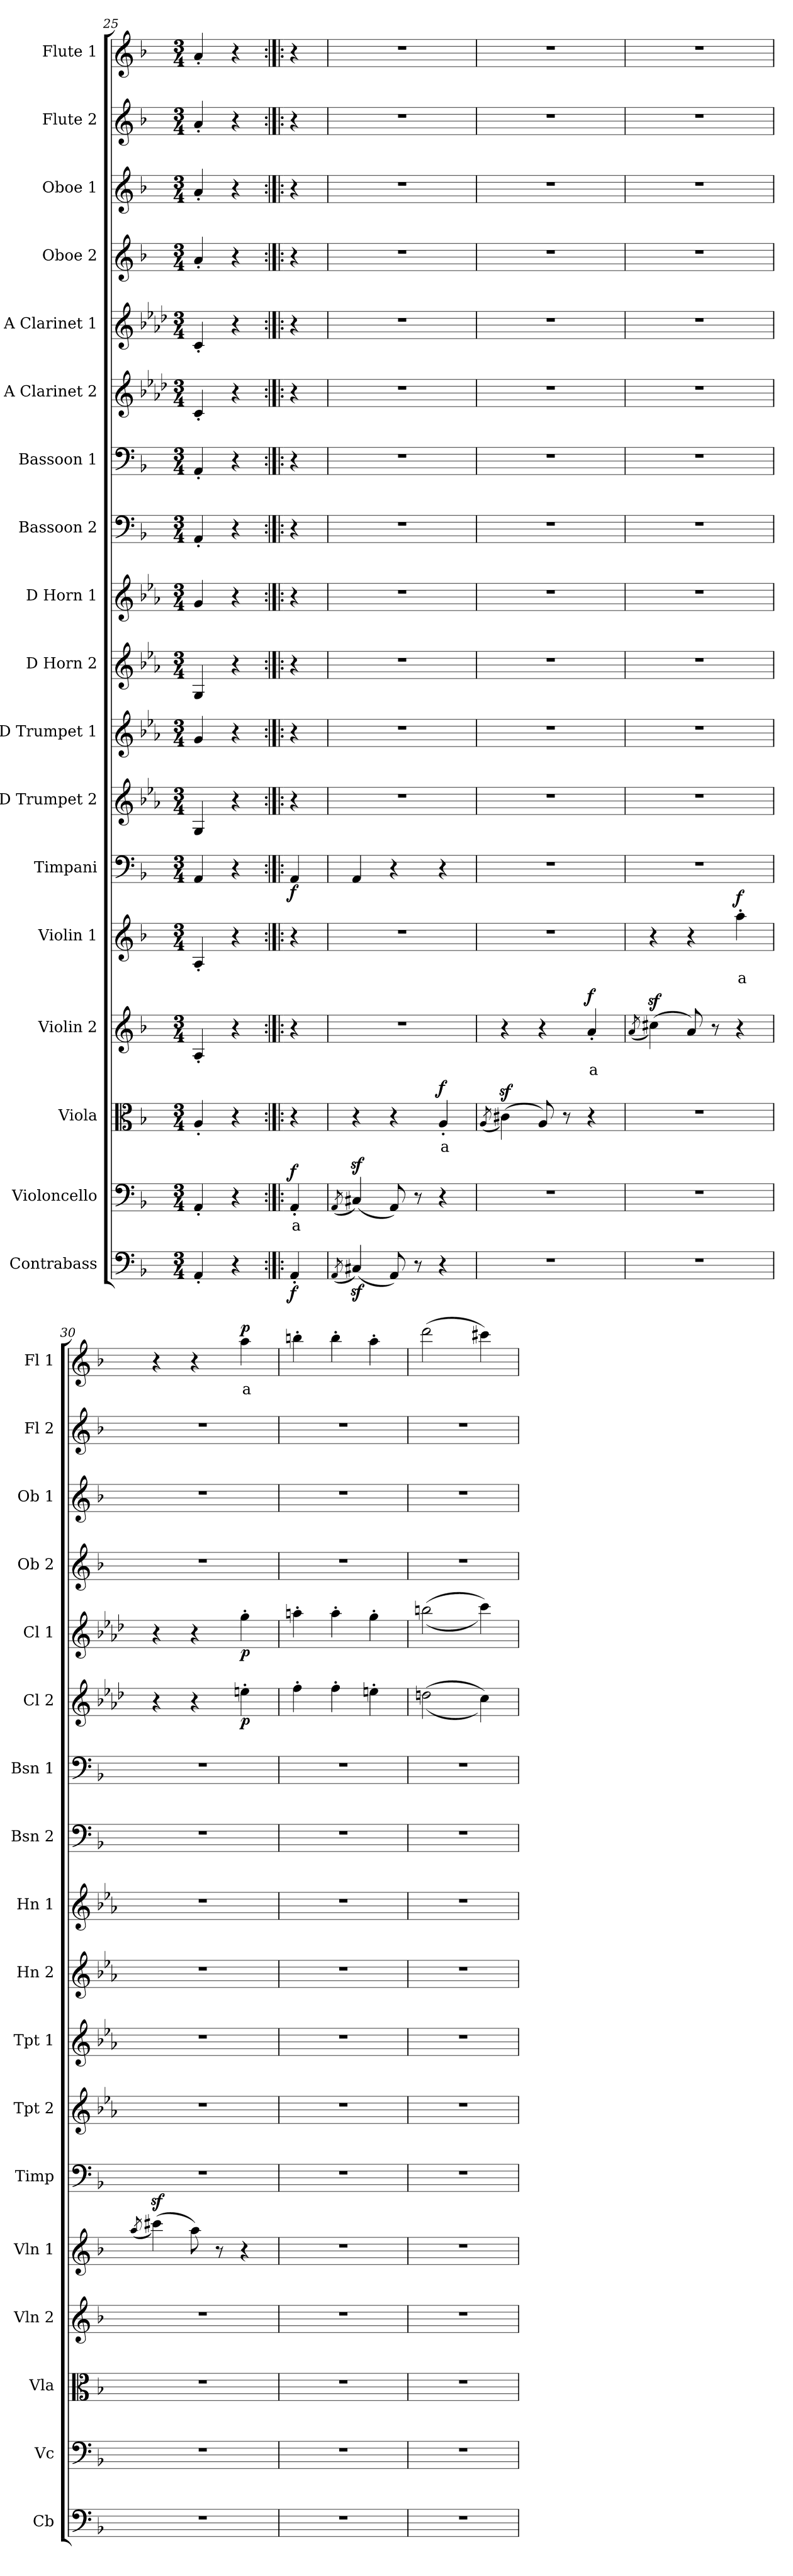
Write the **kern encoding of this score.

**kern	**dynam	**kern	**text	**dynam	**kern	**text	**dynam	**kern	**text	**dynam	**kern	**text	**dynam	**kern	**dynam	**kern	**kern	**kern	**kern	**kern	**kern	**kern	**dynam	**kern	**dynam	**kern	**kern	**kern	**kern	**text	**dynam
*part18	*part18	*part17	*part17	*part17	*part16	*part16	*part16	*part15	*part15	*part15	*part14	*part14	*part14	*part13	*part13	*part12	*part11	*part10	*part9	*part8	*part7	*part6	*part6	*part5	*part5	*part4	*part3	*part2	*part1	*part1	*part1
*staff18	*staff18	*staff17	*staff17	*staff17	*staff16	*staff16	*staff16	*staff15	*staff15	*staff15	*staff14	*staff14	*staff14	*staff13	*staff13	*staff12	*staff11	*staff10	*staff9	*staff8	*staff7	*staff6	*staff6	*staff5	*staff5	*staff4	*staff3	*staff2	*staff1	*staff1	*staff1
*I"Contrabass	*	*I"Violoncello	*	*	*I"Viola	*	*	*I"Violin 2	*	*	*I"Violin 1	*	*	*I"Timpani	*	*I"D Trumpet 2	*I"D Trumpet 1	*I"D Horn 2	*I"D Horn 1	*I"Bassoon 2	*I"Bassoon 1	*I"A Clarinet 2	*	*I"A Clarinet 1	*	*I"Oboe 2	*I"Oboe 1	*I"Flute 2	*I"Flute 1	*	*
*I'Cb	*	*I'Vc	*	*	*I'Vla	*	*	*I'Vln 2	*	*	*I'Vln 1	*	*	*I'Timp	*	*I'Tpt 2	*I'Tpt 1	*I'Hn 2	*I'Hn 1	*I'Bsn 2	*I'Bsn 1	*I'Cl 2	*	*I'Cl 1	*	*I'Ob 2	*I'Ob 1	*I'Fl 2	*I'Fl 1	*	*
*clefF4	*	*clefF4	*	*	*clefC3	*	*	*clefG2	*	*	*clefG2	*	*	*clefF4	*	*clefG2	*clefG2	*clefG2	*clefG2	*clefF4	*clefF4	*clefG2	*	*clefG2	*	*clefG2	*clefG2	*clefG2	*clefG2	*	*
*ITrd7c12	*	*	*	*	*	*	*	*	*	*	*	*	*	*	*	*ITrd-1c-2	*ITrd-1c-2	*ITrd6c10	*ITrd6c10	*	*	*ITrd2c3	*	*ITrd2c3	*	*	*	*	*	*	*
*k[b-]	*	*k[b-]	*	*	*k[b-]	*	*	*k[b-]	*	*	*k[b-]	*	*	*k[b-]	*	*k[b-]	*k[b-]	*k[b-]	*k[b-]	*k[b-]	*k[b-]	*k[b-]	*	*k[b-]	*	*k[b-]	*k[b-]	*k[b-]	*k[b-]	*	*
*M3/4	*	*M3/4	*	*	*M3/4	*	*	*M3/4	*	*	*M3/4	*	*	*M3/4	*	*M3/4	*M3/4	*M3/4	*M3/4	*M3/4	*M3/4	*M3/4	*	*M3/4	*	*M3/4	*M3/4	*M3/4	*M3/4	*	*
=25	=25	=25	=25	=25	=25	=25	=25	=25	=25	=25	=25	=25	=25	=25	=25	=25	=25	=25	=25	=25	=25	=25	=25	=25	=25	=25	=25	=25	=25	=25	=25
4AAA'/	.	4AA'/	.	.	4A'/	.	.	4A'/	.	.	4A'/	.	.	4AA/	.	4A/	4a/	4AA/	4A/	4AA'/	4AA'/	4A'/	.	4A'/	.	4a'/	4a'/	4a'/	4a'/	.	.
4r	.	4r	.	.	4r	.	.	4r	.	.	4r	.	.	4r	.	4r	4r	4r	4r	4r	4r	4r	.	4r	.	4r	4r	4r	4r	.	.
=26:|!|:	=26:|!|:	=26:|!|:	=26:|!|:	=26:|!|:	=26:|!|:	=26:|!|:	=26:|!|:	=26:|!|:	=26:|!|:	=26:|!|:	=26:|!|:	=26:|!|:	=26:|!|:	=26:|!|:	=26:|!|:	=26:|!|:	=26:|!|:	=26:|!|:	=26:|!|:	=26:|!|:	=26:|!|:	=26:|!|:	=26:|!|:	=26:|!|:	=26:|!|:	=26:|!|:	=26:|!|:	=26:|!|:	=26:|!|:	=26:|!|:	=26:|!|:
!	!LO:DY:b	!	!LO:LY:b:color=#FF0000	!LO:DY:b	!	!	!	!	!	!	!	!	!	!	!LO:DY:b	!	!	!	!	!	!	!	!	!	!	!	!	!	!	!	!
4AAA'/	f	4AA'/	a	f	4r	.	.	4r	.	.	4r	.	.	4AA/	f	4r	4r	4r	4r	4r	4r	4r	.	4r	.	4r	4r	4r	4r	.	.
=27	=27	=27	=27	=27	=27	=27	=27	=27	=27	=27	=27	=27	=27	=27	=27	=27	=27	=27	=27	=27	=27	=27	=27	=27	=27	=27	=27	=27	=27	=27	=27
(8qAAA/	.	(8qAA/	.	.	.	.	.	.	.	.	.	.	.	.	.	.	.	.	.	.	.	.	.	.	.	.	.	.	.	.	.
(4CC#Xz</)	.	(4C#Xz</)	.	.	4r	.	.	2.r	.	.	2.r	.	.	4AA/	.	2.r	2.r	2.r	2.r	2.r	2.r	2.r	.	2.r	.	2.r	2.r	2.r	2.r	.	.
8AAA/)	.	8AA/)	.	.	4r	.	.	.	.	.	.	.	.	4r	.	.	.	.	.	.	.	.	.	.	.	.	.	.	.	.	.
8r	.	8r	.	.	.	.	.	.	.	.	.	.	.	.	.	.	.	.	.	.	.	.	.	.	.	.	.	.	.	.	.
!	!	!	!	!	!	!LO:LY:b:color=#FF0000	!LO:DY:b	!	!	!	!	!	!	!	!	!	!	!	!	!	!	!	!	!	!	!	!	!	!	!	!
4r	.	4r	.	.	4A'/	a	f	.	.	.	.	.	.	4r	.	.	.	.	.	.	.	.	.	.	.	.	.	.	.	.	.
=28	=28	=28	=28	=28	=28	=28	=28	=28	=28	=28	=28	=28	=28	=28	=28	=28	=28	=28	=28	=28	=28	=28	=28	=28	=28	=28	=28	=28	=28	=28	=28
.	.	.	.	.	(8qA/	.	.	.	.	.	.	.	.	.	.	.	.	.	.	.	.	.	.	.	.	.	.	.	.	.	.
2.r	.	2.r	.	.	(4c#Xz<\)	.	.	4r	.	.	2.r	.	.	2.r	.	2.r	2.r	2.r	2.r	2.r	2.r	2.r	.	2.r	.	2.r	2.r	2.r	2.r	.	.
.	.	.	.	.	8A/)	.	.	4r	.	.	.	.	.	.	.	.	.	.	.	.	.	.	.	.	.	.	.	.	.	.	.
.	.	.	.	.	8r	.	.	.	.	.	.	.	.	.	.	.	.	.	.	.	.	.	.	.	.	.	.	.	.	.	.
!	!	!	!	!	!	!	!	!	!LO:LY:b:color=#FF0000	!LO:DY:b	!	!	!	!	!	!	!	!	!	!	!	!	!	!	!	!	!	!	!	!	!
.	.	.	.	.	4r	.	.	4a'/	a	f	.	.	.	.	.	.	.	.	.	.	.	.	.	.	.	.	.	.	.	.	.
=29	=29	=29	=29	=29	=29	=29	=29	=29	=29	=29	=29	=29	=29	=29	=29	=29	=29	=29	=29	=29	=29	=29	=29	=29	=29	=29	=29	=29	=29	=29	=29
.	.	.	.	.	.	.	.	(8qa/	.	.	.	.	.	.	.	.	.	.	.	.	.	.	.	.	.	.	.	.	.	.	.
2.r	.	2.r	.	.	2.r	.	.	(4cc#Xz<\)	.	.	4r	.	.	2.r	.	2.r	2.r	2.r	2.r	2.r	2.r	2.r	.	2.r	.	2.r	2.r	2.r	2.r	.	.
.	.	.	.	.	.	.	.	8a/)	.	.	4r	.	.	.	.	.	.	.	.	.	.	.	.	.	.	.	.	.	.	.	.
.	.	.	.	.	.	.	.	8r	.	.	.	.	.	.	.	.	.	.	.	.	.	.	.	.	.	.	.	.	.	.	.
!	!	!	!	!	!	!	!	!	!	!	!	!LO:LY:b:color=#FF0000	!LO:DY:b	!	!	!	!	!	!	!	!	!	!	!	!	!	!	!	!	!	!
.	.	.	.	.	.	.	.	4r	.	.	4aa'\	a	f	.	.	.	.	.	.	.	.	.	.	.	.	.	.	.	.	.	.
=30	=30	=30	=30	=30	=30	=30	=30	=30	=30	=30	=30	=30	=30	=30	=30	=30	=30	=30	=30	=30	=30	=30	=30	=30	=30	=30	=30	=30	=30	=30	=30
.	.	.	.	.	.	.	.	.	.	.	(8qaa/	.	.	.	.	.	.	.	.	.	.	.	.	.	.	.	.	.	.	.	.
2.r	.	2.r	.	.	2.r	.	.	2.r	.	.	(4ccc#Xz<\)	.	.	2.r	.	2.r	2.r	2.r	2.r	2.r	2.r	4r	.	4r	.	2.r	2.r	2.r	4r	.	.
.	.	.	.	.	.	.	.	.	.	.	8aa\)	.	.	.	.	.	.	.	.	.	.	4r	.	4r	.	.	.	.	4r	.	.
.	.	.	.	.	.	.	.	.	.	.	8r	.	.	.	.	.	.	.	.	.	.	.	.	.	.	.	.	.	.	.	.
!	!	!	!	!	!	!	!	!	!	!	!	!	!	!	!	!	!	!	!	!	!	!	!LO:DY:b	!	!LO:DY:b	!	!	!	!	!LO:LY:b:color=#FF0000	!LO:DY:b
.	.	.	.	.	.	.	.	.	.	.	4r	.	.	.	.	.	.	.	.	.	.	4cc#X'\	p	4ee'\	p	.	.	.	4aa\	a	p
=31	=31	=31	=31	=31	=31	=31	=31	=31	=31	=31	=31	=31	=31	=31	=31	=31	=31	=31	=31	=31	=31	=31	=31	=31	=31	=31	=31	=31	=31	=31	=31
2.r	.	2.r	.	.	2.r	.	.	2.r	.	.	2.r	.	.	2.r	.	2.r	2.r	2.r	2.r	2.r	2.r	4dd'\	.	4ff#X'\	.	2.r	2.r	2.r	4bbn'\	.	.
.	.	.	.	.	.	.	.	.	.	.	.	.	.	.	.	.	.	.	.	.	.	4dd'\	.	4ff#'\	.	.	.	.	4bb'\	.	.
.	.	.	.	.	.	.	.	.	.	.	.	.	.	.	.	.	.	.	.	.	.	4cc#X'\	.	4ee'\	.	.	.	.	4aa'\	.	.
!!LO:PB:g=z
=32	=32	=32	=32	=32	=32	=32	=32	=32	=32	=32	=32	=32	=32	=32	=32	=32	=32	=32	=32	=32	=32	=32	=32	=32	=32	=32	=32	=32	=32	=32	=32
2.r	.	2.r	.	.	2.r	.	.	2.r	.	.	2.r	.	.	2.r	.	2.r	2.r	2.r	2.r	2.r	2.r	((2bn\	.	((2gg#X\	.	2.r	2.r	2.r	(2ddd\	.	.
.	.	.	.	.	.	.	.	.	.	.	.	.	.	.	.	.	.	.	.	.	.	4a\))	.	4aa\))	.	.	.	.	4ccc#X\)	.	.
=	=	=	=	=	=	=	=	=	=	=	=	=	=	=	=	=	=	=	=	=	=	=	=	=	=	=	=	=	=	=	=
*-	*-	*-	*-	*-	*-	*-	*-	*-	*-	*-	*-	*-	*-	*-	*-	*-	*-	*-	*-	*-	*-	*-	*-	*-	*-	*-	*-	*-	*-	*-	*-
